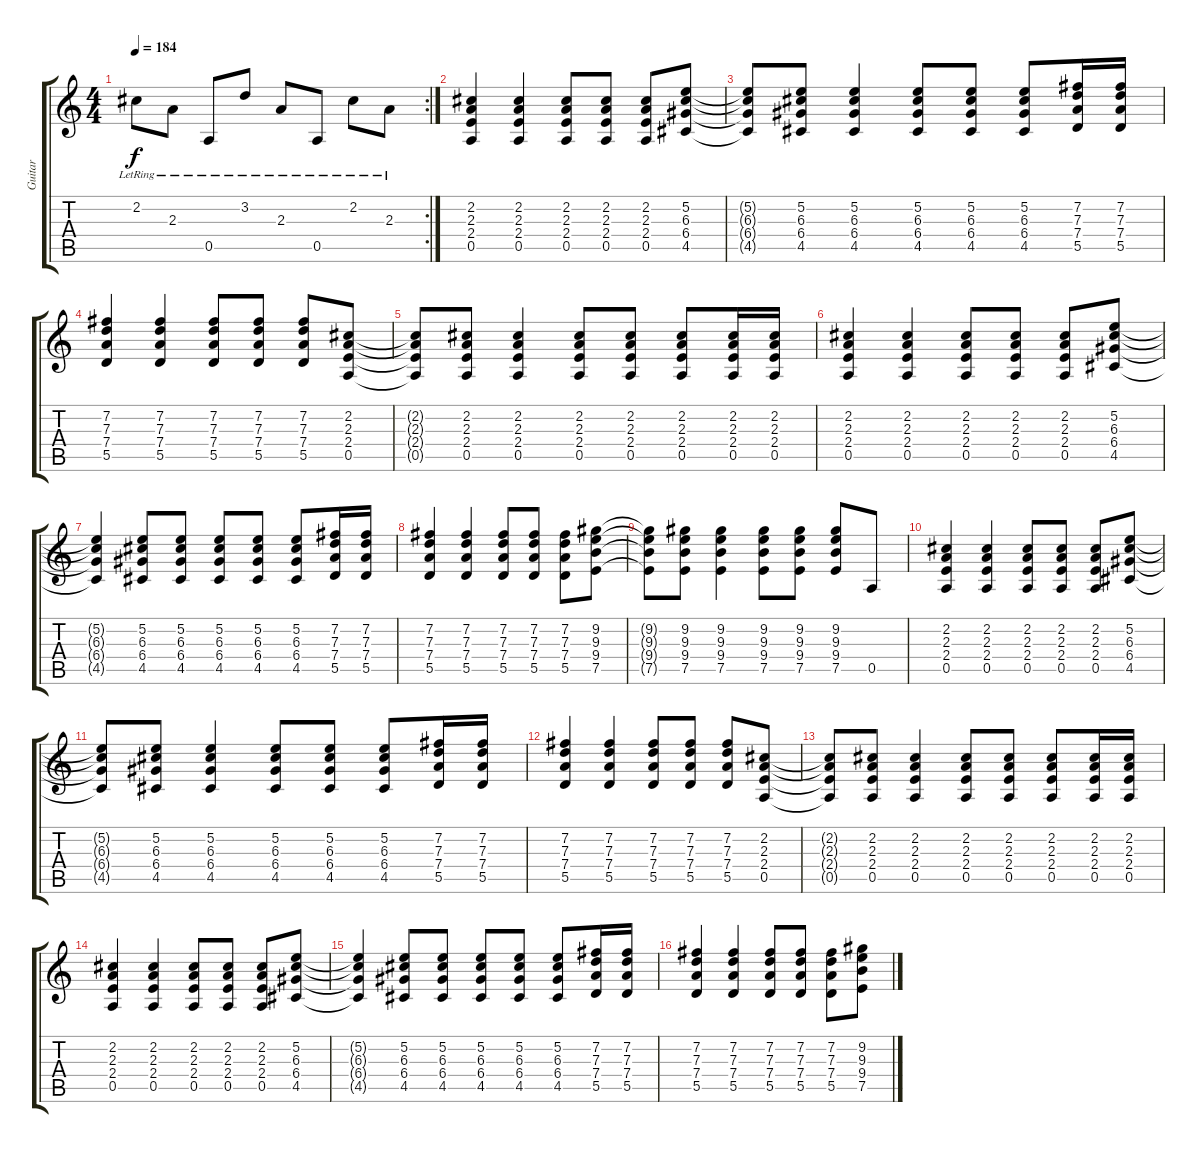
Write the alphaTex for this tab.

\track ("Guitar" "Guitar") {instrument distortionguitar}
\staff {score tabs}
\tuning (E4 B3 G3 D3 A2 E2) {hide}
\rc 2
\ts (4 4)
\tempo 184
\clef g2
\ks c
2.2{lr}.8{dy f} 2.3{lr}.8 0.5{lr}.8 3.2{lr}.8 2.3{lr}.8 0.5{lr}.8 2.2{lr}.8 2.3{lr}.8 |
(2.2 2.3 2.4 0.5).4 (2.2 2.3 2.4 0.5).4 (2.2 2.3 2.4 0.5).8 (2.2 2.3 2.4 0.5).8 (2.2 2.3 2.4 0.5).8 (5.2 6.3 6.4 4.5).8 |
(5.2{t} 6.3{t} 6.4{t} 4.5{t}).8 (5.2 6.3 6.4 4.5).8 (5.2 6.3 6.4 4.5).4 (5.2 6.3 6.4 4.5).8 (5.2 6.3 6.4 4.5).8 (5.2 6.3 6.4 4.5).8 (7.2 7.3 7.4 5.5).16 (7.2 7.3 7.4 5.5).16 |
(7.2 7.3 7.4 5.5).4 (7.2 7.3 7.4 5.5).4 (7.2 7.3 7.4 5.5).8 (7.2 7.3 7.4 5.5).8 (7.2 7.3 7.4 5.5).8 (2.2 2.3 2.4 0.5).8 |
(2.2{t} 2.3{t} 2.4{t} 0.5{t}).8 (2.2 2.3 2.4 0.5).8 (2.2 2.3 2.4 0.5).4 (2.2 2.3 2.4 0.5).8 (2.2 2.3 2.4 0.5).8 (2.2 2.3 2.4 0.5).8 (2.2 2.3 2.4 0.5).16 (2.2 2.3 2.4 0.5).16 |
(2.2 2.3 2.4 0.5).4 (2.2 2.3 2.4 0.5).4 (2.2 2.3 2.4 0.5).8 (2.2 2.3 2.4 0.5).8 (2.2 2.3 2.4 0.5).8 (5.2 6.3 6.4 4.5).8 |
(5.2{t} 6.3{t} 6.4{t} 4.5{t}).4 (5.2 6.3 6.4 4.5).8 (5.2 6.3 6.4 4.5).8 (5.2 6.3 6.4 4.5).8 (5.2 6.3 6.4 4.5).8 (5.2 6.3 6.4 4.5).8 (7.2 7.3 7.4 5.5).16 (7.2 7.3 7.4 5.5).16 |
(7.2 7.3 7.4 5.5).4 (7.2 7.3 7.4 5.5).4 (7.2 7.3 7.4 5.5).8 (7.2 7.3 7.4 5.5).8 (7.2 7.3 7.4 5.5).8 (9.2 9.3 9.4 7.5).8 |
(9.2{t} 9.3{t} 9.4{t} 7.5{t}).8 (9.2 9.3 9.4 7.5).8 (9.2 9.3 9.4 7.5).4 (9.2 9.3 9.4 7.5).8 (9.2 9.3 9.4 7.5).8 (9.2 9.3 9.4 7.5).8 0.5.8 |
(2.2 2.3 2.4 0.5).4 (2.2 2.3 2.4 0.5).4 (2.2 2.3 2.4 0.5).8 (2.2 2.3 2.4 0.5).8 (2.2 2.3 2.4 0.5).8 (5.2 6.3 6.4 4.5).8 |
(5.2{t} 6.3{t} 6.4{t} 4.5{t}).8 (5.2 6.3 6.4 4.5).8 (5.2 6.3 6.4 4.5).4 (5.2 6.3 6.4 4.5).8 (5.2 6.3 6.4 4.5).8 (5.2 6.3 6.4 4.5).8 (7.2 7.3 7.4 5.5).16 (7.2 7.3 7.4 5.5).16 |
(7.2 7.3 7.4 5.5).4 (7.2 7.3 7.4 5.5).4 (7.2 7.3 7.4 5.5).8 (7.2 7.3 7.4 5.5).8 (7.2 7.3 7.4 5.5).8 (2.2 2.3 2.4 0.5).8 |
(2.2{t} 2.3{t} 2.4{t} 0.5{t}).8 (2.2 2.3 2.4 0.5).8 (2.2 2.3 2.4 0.5).4 (2.2 2.3 2.4 0.5).8 (2.2 2.3 2.4 0.5).8 (2.2 2.3 2.4 0.5).8 (2.2 2.3 2.4 0.5).16 (2.2 2.3 2.4 0.5).16 |
(2.2 2.3 2.4 0.5).4 (2.2 2.3 2.4 0.5).4 (2.2 2.3 2.4 0.5).8 (2.2 2.3 2.4 0.5).8 (2.2 2.3 2.4 0.5).8 (5.2 6.3 6.4 4.5).8 |
(5.2{t} 6.3{t} 6.4{t} 4.5{t}).4 (5.2 6.3 6.4 4.5).8 (5.2 6.3 6.4 4.5).8 (5.2 6.3 6.4 4.5).8 (5.2 6.3 6.4 4.5).8 (5.2 6.3 6.4 4.5).8 (7.2 7.3 7.4 5.5).16 (7.2 7.3 7.4 5.5).16 |
(7.2 7.3 7.4 5.5).4 (7.2 7.3 7.4 5.5).4 (7.2 7.3 7.4 5.5).8 (7.2 7.3 7.4 5.5).8 (7.2 7.3 7.4 5.5).8 (9.2 9.3 9.4 7.5).8
